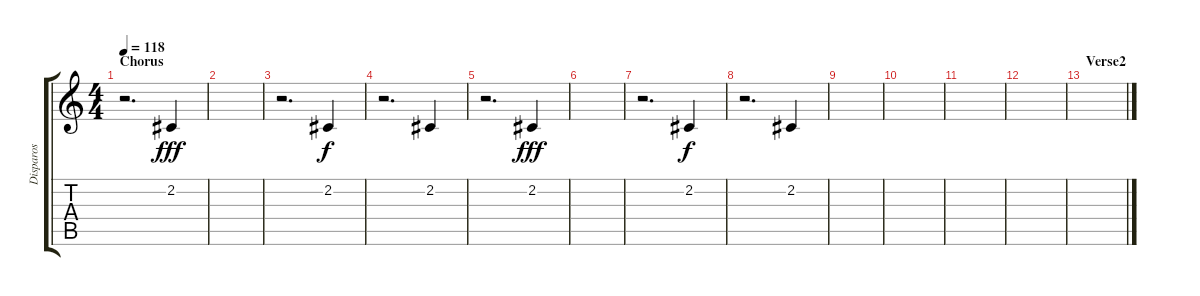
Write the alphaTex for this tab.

\track ("Disparos" "Disparos") {instrument gunshot}
\staff {score tabs}
\tuning (E4 B3 G3 D3 A2 E2) {hide}
\ts (4 4)
\section ("" "Chorus")
\tempo 118
\clef g2
\ks c
r.2{d dy fff} 2.2.4 |
|
r.2{d} 2.2.4{dy f} |
r.2{d} 2.2.4 |
r.2{d} 2.2.4{dy fff} |
|
r.2{d} 2.2.4{dy f} |
r.2{d} 2.2.4 |
|
|
|
|
\section ("" "Verse2")
